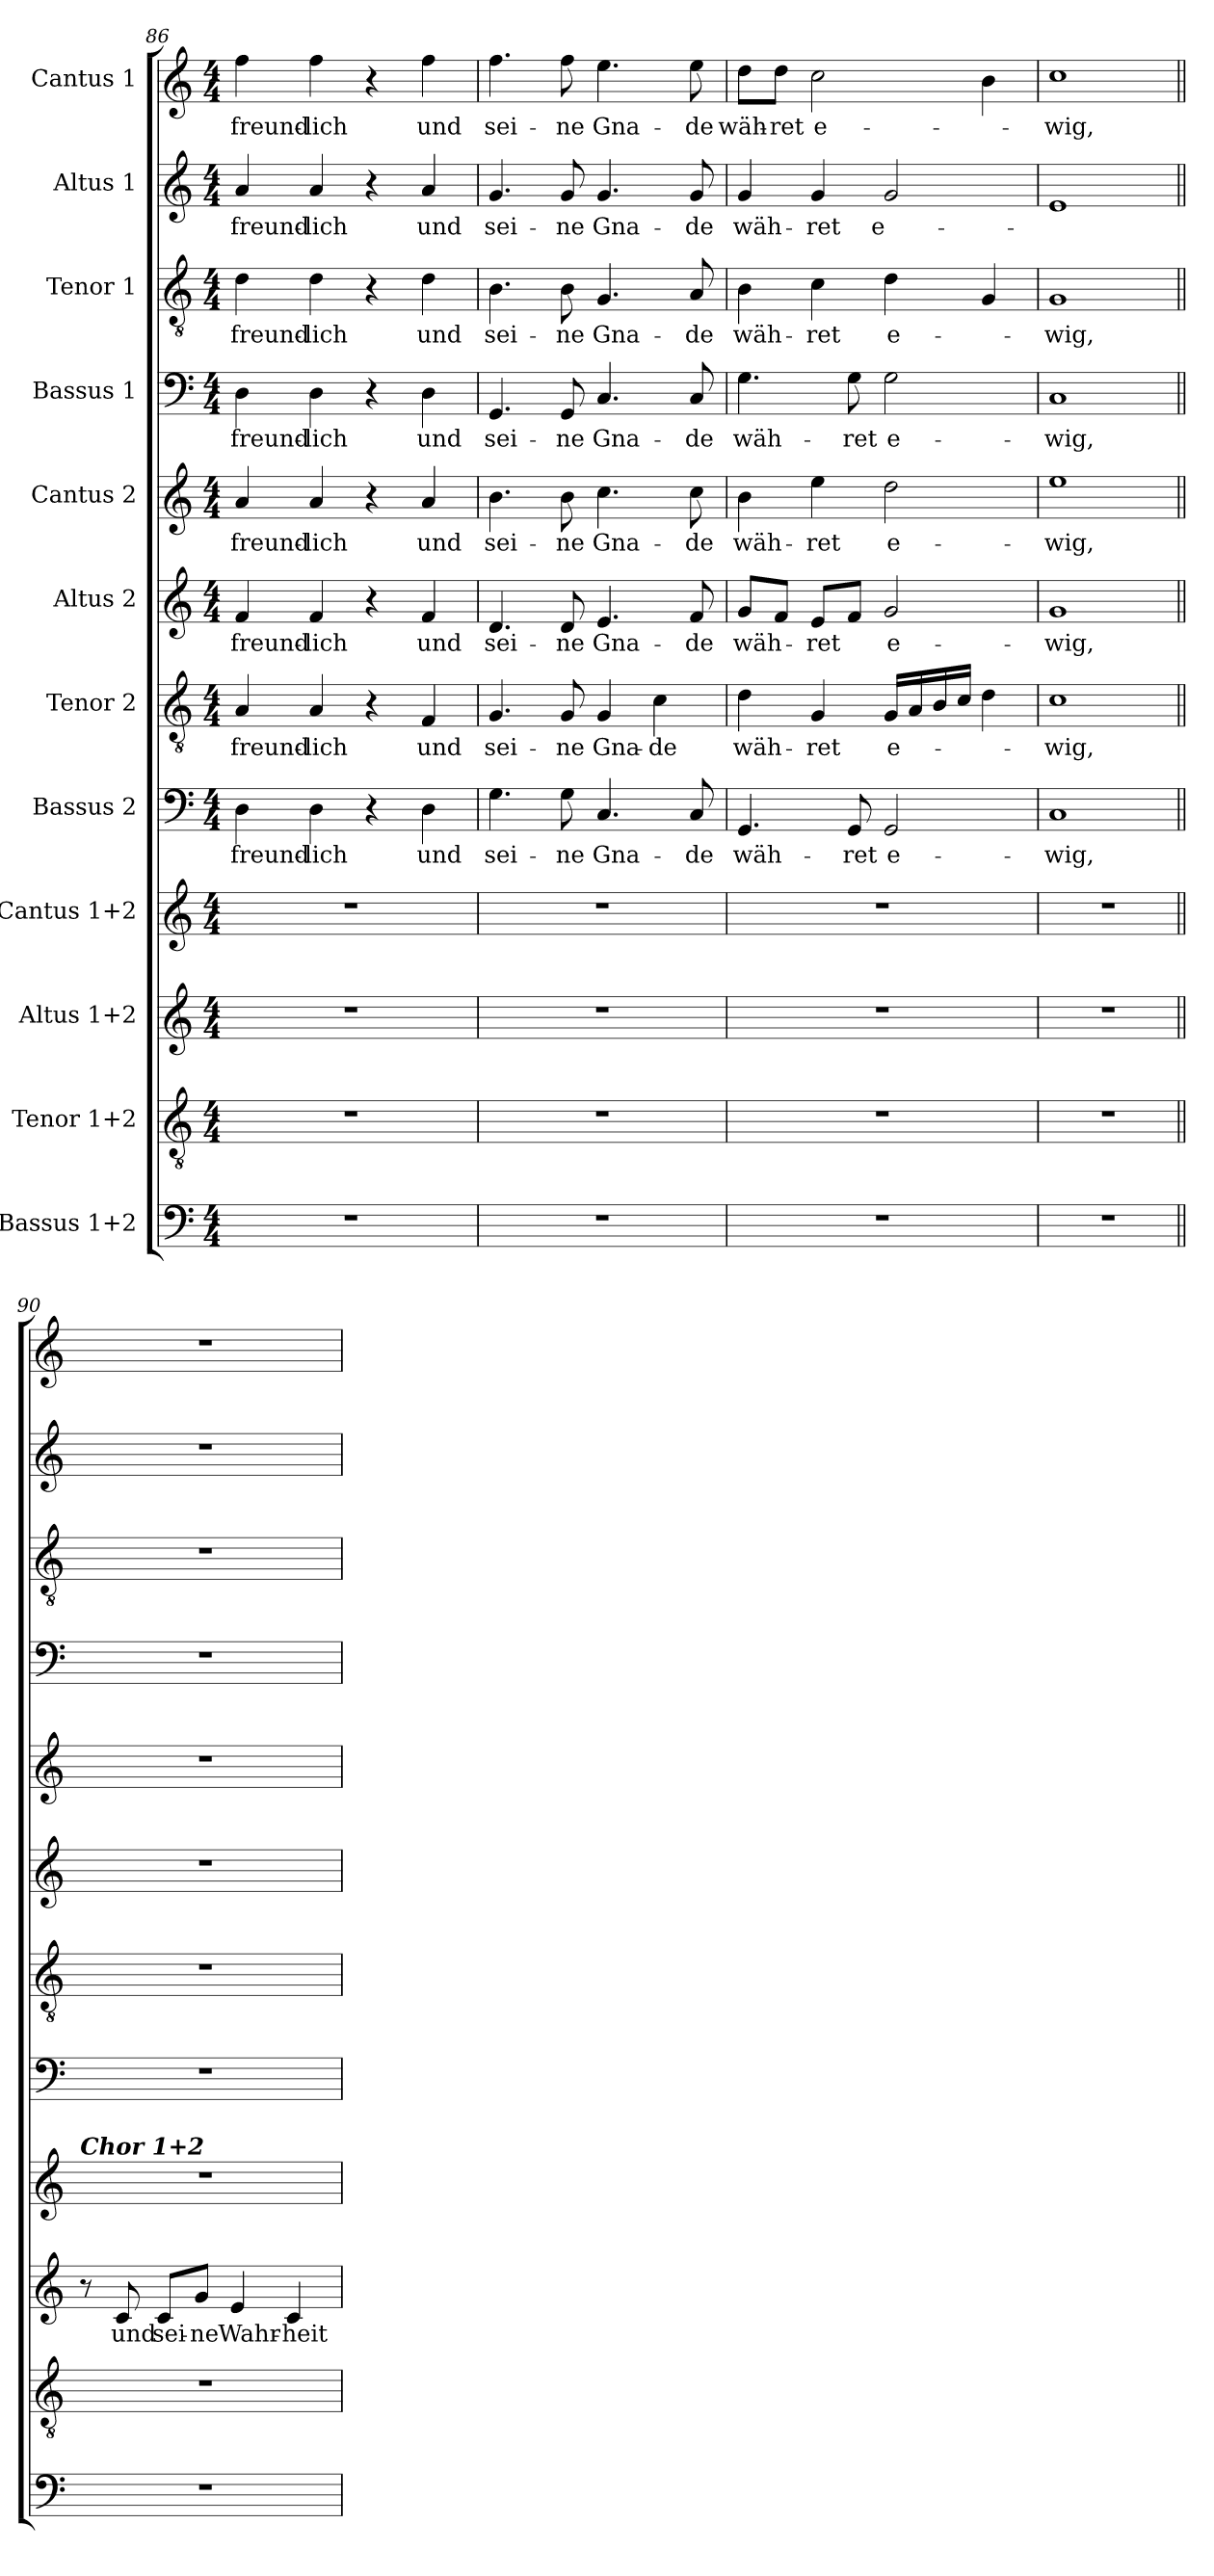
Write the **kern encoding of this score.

**kern	**kern	**kern	**text	**kern	**kern	**text	**kern	**text	**kern	**text	**kern	**text	**kern	**text	**kern	**text	**kern	**text	**kern	**text
*part12	*part11	*part10	*part10	*part9	*part8	*part8	*part7	*part7	*part6	*part6	*part5	*part5	*part4	*part4	*part3	*part3	*part2	*part2	*part1	*part1
*staff12	*staff11	*staff10	*staff10	*staff9	*staff8	*staff8	*staff7	*staff7	*staff6	*staff6	*staff5	*staff5	*staff4	*staff4	*staff3	*staff3	*staff2	*staff2	*staff1	*staff1
*I"Bassus 1+2	*I"Tenor 1+2	*I"Altus 1+2	*	*I"Cantus 1+2	*I"Bassus 2	*	*I"Tenor  2	*	*I"Altus 2	*	*I"Cantus 2	*	*I"Bassus 1	*	*I"Tenor  1	*	*I"Altus 1	*	*I"Cantus 1	*
*clefF4	*clefGv2	*clefG2	*	*clefG2	*clefF4	*	*clefGv2	*	*clefG2	*	*clefG2	*	*clefF4	*	*clefGv2	*	*clefG2	*	*clefG2	*
*k[]	*k[]	*k[]	*	*k[]	*k[]	*	*k[]	*	*k[]	*	*k[]	*	*k[]	*	*k[]	*	*k[]	*	*k[]	*
*M4/4	*M4/4	*M4/4	*	*M4/4	*M4/4	*	*M4/4	*	*M4/4	*	*M4/4	*	*M4/4	*	*M4/4	*	*M4/4	*	*M4/4	*
=86	=86	=86	=86	=86	=86	=86	=86	=86	=86	=86	=86	=86	=86	=86	=86	=86	=86	=86	=86	=86
1r	1r	1r	.	1r	4D\	freund-	4A/	freund-	4f/	freund-	4a/	freund-	4D\	freund-	4d\	freund-	4a/	freund-	4ff\	freund-
.	.	.	.	.	4D\	-lich	4A/	-lich	4f/	-lich	4a/	-lich	4D\	-lich	4d\	-lich	4a/	-lich	4ff\	-lich
.	.	.	.	.	4r	.	4r	.	4r	.	4r	.	4r	.	4r	.	4r	.	4r	.
.	.	.	.	.	4D\	und	4F/	und	4f/	und	4a/	und	4D\	und	4d\	und	4a/	und	4ff\	und
=87	=87	=87	=87	=87	=87	=87	=87	=87	=87	=87	=87	=87	=87	=87	=87	=87	=87	=87	=87	=87
1r	1r	1r	.	1r	4.G\	sei-	4.G/	sei-	4.d/	sei-	4.b\	sei-	4.GG/	sei-	4.B\	sei-	4.g/	sei-	4.ff\	sei-
.	.	.	.	.	8G\	-ne	8G/	-ne	8d/	-ne	8b\	-ne	8GG/	-ne	8B\	-ne	8g/	-ne	8ff\	-ne
.	.	.	.	.	4.C/	Gna-	4G/	Gna-	4.e/	Gna-	4.cc\	Gna-	4.C/	Gna-	4.G/	Gna-	4.g/	Gna-	4.ee\	Gna-
.	.	.	.	.	.	.	4c\	-de	.	.	.	.	.	.	.	.	.	.	.	.
.	.	.	.	.	8C/	-de	.	.	8f/	-de	8cc\	-de	8C/	-de	8A/	-de	8g/	-de	8ee\	-de
=88	=88	=88	=88	=88	=88	=88	=88	=88	=88	=88	=88	=88	=88	=88	=88	=88	=88	=88	=88	=88
1r	1r	1r	.	1r	4.GG/	wäh-	4d\	wäh-	8g/L	wäh-	4b\	wäh-	4.G\	wäh-	4B\	wäh-	4g/	wäh-	8dd\L	wäh-
.	.	.	.	.	.	.	.	.	8f/J	.	.	.	.	.	.	.	.	.	8dd\J	-ret
.	.	.	.	.	.	.	4G/	-ret	8e/L	-ret	4ee\	-ret	.	.	4c\	-ret	4g/	-ret	2cc\	e-
.	.	.	.	.	8GG/	-ret	.	.	8f/J	.	.	.	8G\	-ret	.	.	.	.	.	.
.	.	.	.	.	2GG/	e-	16G/LL	e-	2g/	e-	2dd\	e-	2G\	e-	4d\	e-	2g/	e-	.	.
.	.	.	.	.	.	.	16A/	.	.	.	.	.	.	.	.	.	.	.	.	.
.	.	.	.	.	.	.	16B/	.	.	.	.	.	.	.	.	.	.	.	.	.
.	.	.	.	.	.	.	16c/JJ	.	.	.	.	.	.	.	.	.	.	.	.	.
.	.	.	.	.	.	.	4d\	.	.	.	.	.	.	.	4G/	.	.	.	4b\	.
=89	=89	=89	=89	=89	=89	=89	=89	=89	=89	=89	=89	=89	=89	=89	=89	=89	=89	=89	=89	=89
1r	1r	1r	.	1r	1C	-wig,	1c	-wig,	1g	-wig,	1ee	-wig,	1C	-wig,	1G	-wig,	1e	.	1cc	-wig,
!!LO:PB:g=z
=90||	=90||	=90||	=90||	=90||	=90||	=90||	=90||	=90||	=90||	=90||	=90||	=90||	=90||	=90||	=90||	=90||	=90||	=90||	=90||	=90||
!	!	!	!	!LO:TX:a:Bi:t=Chor 1+2	!	!	!	!	!	!	!	!	!	!	!	!	!	!	!	!
1r	1r	8r	.	1r	1r	.	1r	.	1r	.	1r	.	1r	.	1r	.	1r	.	1r	.
.	.	8c/	und	.	.	.	.	.	.	.	.	.	.	.	.	.	.	.	.	.
.	.	8c/L	sei-	.	.	.	.	.	.	.	.	.	.	.	.	.	.	.	.	.
.	.	8g/J	-ne	.	.	.	.	.	.	.	.	.	.	.	.	.	.	.	.	.
.	.	4e/	Wahr-	.	.	.	.	.	.	.	.	.	.	.	.	.	.	.	.	.
.	.	4c/	-heit	.	.	.	.	.	.	.	.	.	.	.	.	.	.	.	.	.
=	=	=	=	=	=	=	=	=	=	=	=	=	=	=	=	=	=	=	=	=
*-	*-	*-	*-	*-	*-	*-	*-	*-	*-	*-	*-	*-	*-	*-	*-	*-	*-	*-	*-	*-
